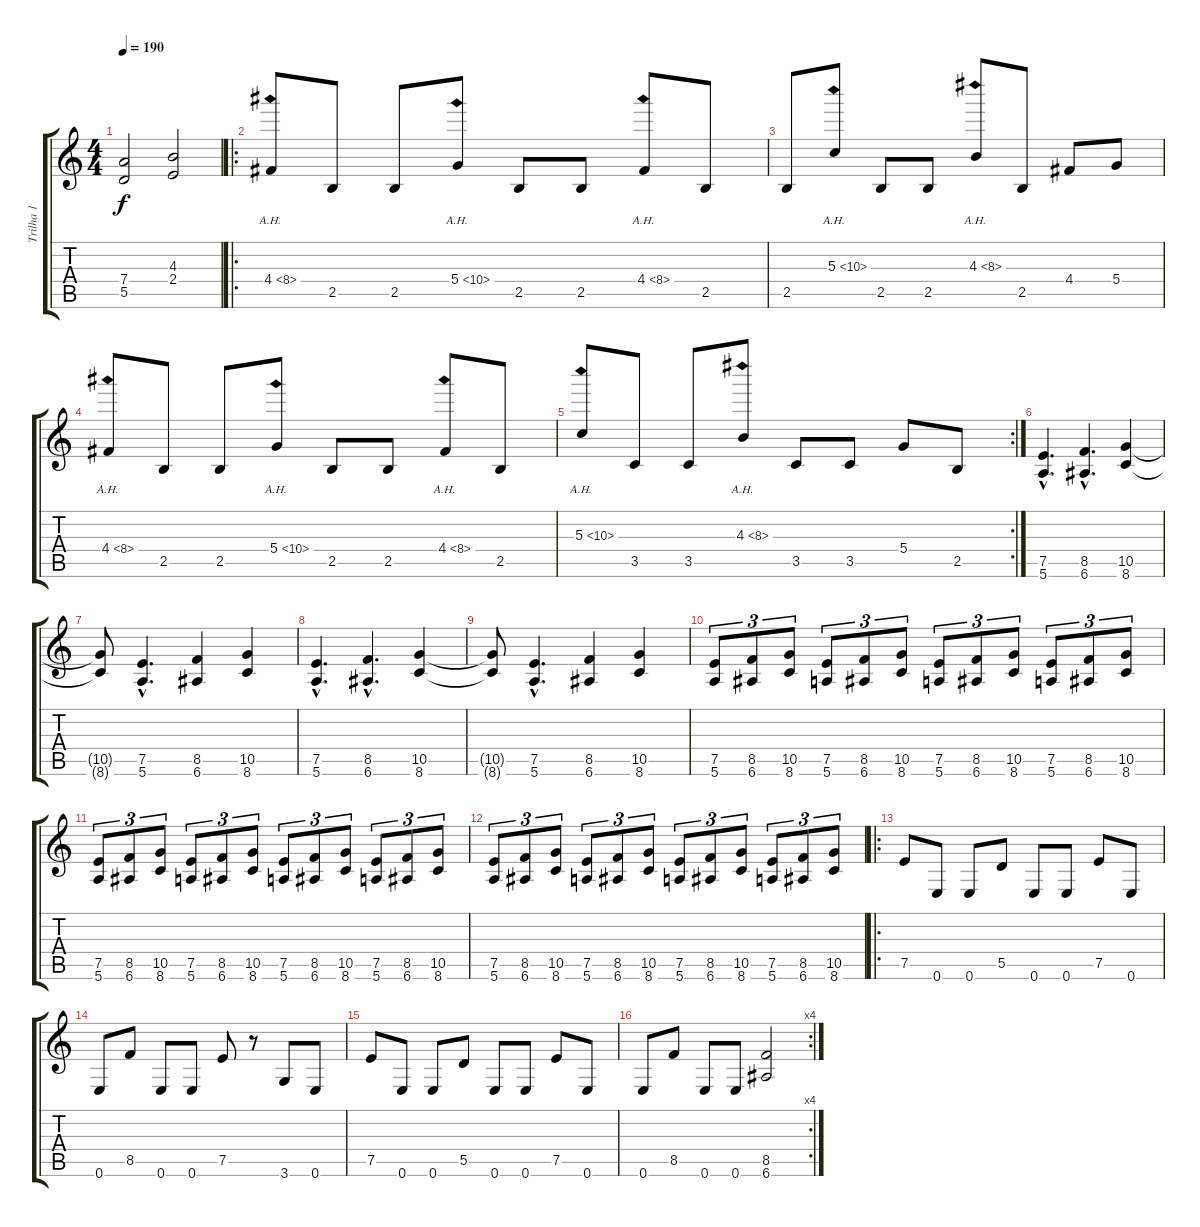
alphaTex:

\track ("Trilha 1" "Trilha 1") {instrument distortionguitar}
\staff {score tabs}
\tuning (E4 B3 G3 D3 A2 E2) {hide}
\ts (4 4)
\tempo 190
\clef g2
\ks c
(7.4 5.5).2{dy f} (4.3 2.4).2 |
\ro
4.4{ah 4}.8 2.5.8 2.5.8 5.4{ah 5}.8 2.5.8 2.5.8 4.4{ah 4}.8 2.5.8 |
2.5.8 5.3{ah 5}.8 2.5.8 2.5.8 4.3{ah 4}.8 2.5.8 4.4.8 5.4.8 |
4.4{ah 4}.8 2.5.8 2.5.8 5.4{ah 5}.8 2.5.8 2.5.8 4.4{ah 4}.8 2.5.8 |
\rc 2
5.3{ah 5}.8 3.5.8 3.5.8 4.3{ah 4}.8 3.5.8 3.5.8 5.4.8 2.5.8 |
(7.5{hac} 5.6{hac}).4{d} (8.5{hac} 6.6{hac}).4{d} (10.5 8.6).4 |
(10.5{t} 8.6{t}).8 (7.5{hac} 5.6{hac}).4{d} (8.5 6.6).4 (10.5 8.6).4 |
(7.5{hac} 5.6{hac}).4{d} (8.5{hac} 6.6{hac}).4{d} (10.5 8.6).4 |
(10.5{t} 8.6{t}).8 (7.5{hac} 5.6{hac}).4{d} (8.5 6.6).4 (10.5 8.6).4 |
(7.5 5.6).8{tu (3 2)} (8.5 6.6).8{tu (3 2)} (10.5 8.6).8{tu (3 2)} (7.5 5.6).8{tu (3 2)} (8.5 6.6).8{tu (3 2)} (10.5 8.6).8{tu (3 2)} (7.5 5.6).8{tu (3 2)} (8.5 6.6).8{tu (3 2)} (10.5 8.6).8{tu (3 2)} (7.5 5.6).8{tu (3 2)} (8.5 6.6).8{tu (3 2)} (10.5 8.6).8{tu (3 2)} |
(7.5 5.6).8{tu (3 2)} (8.5 6.6).8{tu (3 2)} (10.5 8.6).8{tu (3 2)} (7.5 5.6).8{tu (3 2)} (8.5 6.6).8{tu (3 2)} (10.5 8.6).8{tu (3 2)} (7.5 5.6).8{tu (3 2)} (8.5 6.6).8{tu (3 2)} (10.5 8.6).8{tu (3 2)} (7.5 5.6).8{tu (3 2)} (8.5 6.6).8{tu (3 2)} (10.5 8.6).8{tu (3 2)} |
(7.5 5.6).8{tu (3 2)} (8.5 6.6).8{tu (3 2)} (10.5 8.6).8{tu (3 2)} (7.5 5.6).8{tu (3 2)} (8.5 6.6).8{tu (3 2)} (10.5 8.6).8{tu (3 2)} (7.5 5.6).8{tu (3 2)} (8.5 6.6).8{tu (3 2)} (10.5 8.6).8{tu (3 2)} (7.5 5.6).8{tu (3 2)} (8.5 6.6).8{tu (3 2)} (10.5 8.6).8{tu (3 2)} |
\ro
7.5.8 0.6.8 0.6.8 5.5.8 0.6.8 0.6.8 7.5.8 0.6.8 |
0.6.8 8.5.8 0.6.8 0.6.8 7.5.8 r.8 3.6.8 0.6.8 |
7.5.8 0.6.8 0.6.8 5.5.8 0.6.8 0.6.8 7.5.8 0.6.8 |
\rc 4
0.6.8 8.5.8 0.6.8 0.6.8 (8.5 6.6).2
